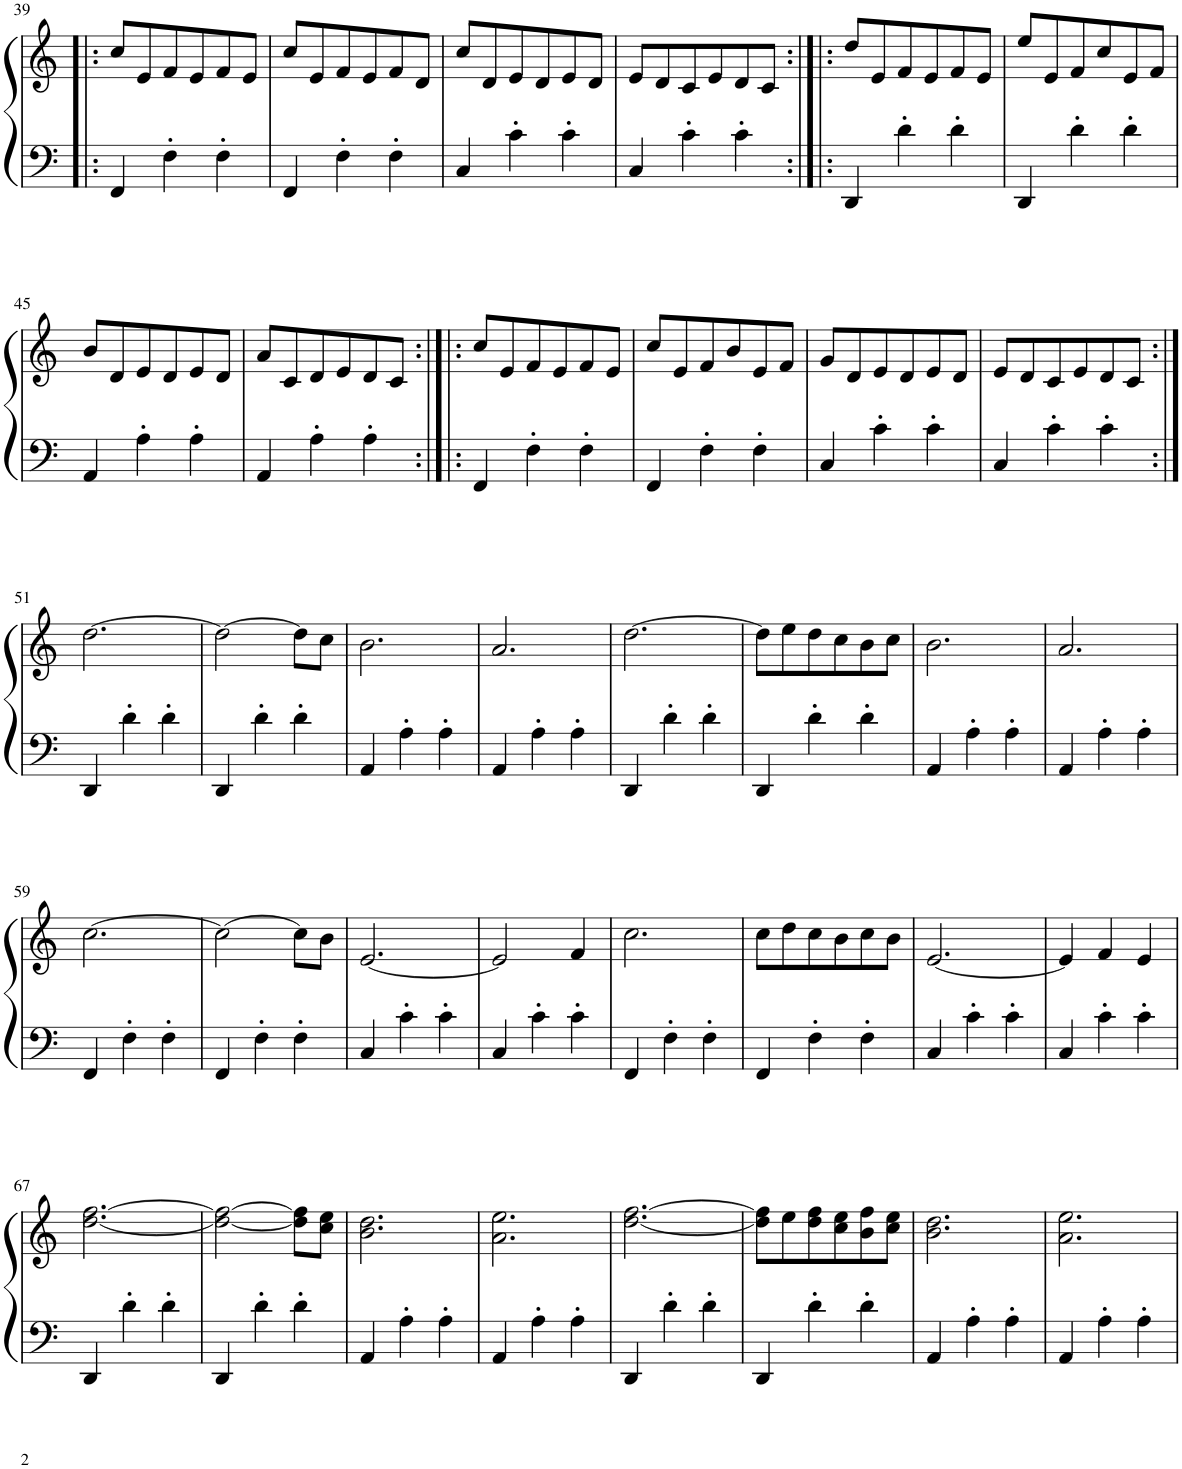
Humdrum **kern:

**kern	**kern
*part1	*part1
*staff2	*staff1
*I"Accordion	*
*I'Acc.	*
!!LO:PB:g=z
*clefF4	*clefG2
*k[]	*k[]
*M3/4	*M3/4
=39!|:	=39!|:
4FF/	8cc/L
.	8e/
4F'\	8f/
.	8e/
4F'\	8f/
.	8e/J
=40	=40
4FF/	8cc/L
.	8e/
4F'\	8f/
.	8e/
4F'\	8f/
.	8d/J
=41	=41
4C/	8cc/L
.	8d/
4c'\	8e/
.	8d/
4c'\	8e/
.	8d/J
=42	=42
4C/	8e/L
.	8d/
4c'\	8c/
.	8e/
4c'\	8d/
.	8c/J
=43:|!|:	=43:|!|:
4DD/	8dd/L
.	8e/
4d'\	8f/
.	8e/
4d'\	8f/
.	8e/J
=44	=44
4DD/	8ee/L
.	8e/
4d'\	8f/
.	8cc/
4d'\	8e/
.	8f/J
!!LO:LB:g=z
=45	=45
4AA/	8b/L
.	8d/
4A'\	8e/
.	8d/
4A'\	8e/
.	8d/J
=46	=46
4AA/	8a/L
.	8c/
4A'\	8d/
.	8e/
4A'\	8d/
.	8c/J
=47:|!|:	=47:|!|:
4FF/	8cc/L
.	8e/
4F'\	8f/
.	8e/
4F'\	8f/
.	8e/J
=48	=48
4FF/	8cc/L
.	8e/
4F'\	8f/
.	8b/
4F'\	8e/
.	8f/J
=49	=49
4C/	8g/L
.	8d/
4c'\	8e/
.	8d/
4c'\	8e/
.	8d/J
=50	=50
4C/	8e/L
.	8d/
4c'\	8c/
.	8e/
4c'\	8d/
.	8c/J
!!LO:LB:g=z
=51:|!	=51:|!
4DD/	[2.dd\
4d'\	.
4d'\	.
=52	=52
4DD/	2dd\_
4d'\	.
4d'\	8dd\L]
.	8cc\J
=53	=53
4AA/	2.b\
4A'\	.
4A'\	.
=54	=54
4AA/	2.a/
4A'\	.
4A'\	.
=55	=55
4DD/	[2.dd\
4d'\	.
4d'\	.
=56	=56
4DD/	8dd\L]
.	8ee\
4d'\	8dd\
.	8cc\
4d'\	8b\
.	8cc\J
=57	=57
4AA/	2.b\
4A'\	.
4A'\	.
=58	=58
4AA/	2.a/
4A'\	.
4A'\	.
!!LO:LB:g=z
=59	=59
4FF/	[2.cc\
4F'\	.
4F'\	.
=60	=60
4FF/	2cc\_
4F'\	.
4F'\	8cc\L]
.	8b\J
=61	=61
4C/	[2.e/
4c'\	.
4c'\	.
=62	=62
4C/	2e/]
4c'\	.
4c'\	4f/
=63	=63
4FF/	2.cc\
4F'\	.
4F'\	.
=64	=64
4FF/	8cc\L
.	8dd\
4F'\	8cc\
.	8b\
4F'\	8cc\
.	8b\J
=65	=65
4C/	[2.e/
4c'\	.
4c'\	.
=66	=66
4C/	4e/]
4c'\	4f/
4c'\	4e/
!!LO:LB:g=z
=67	=67
4DD/	[2.dd\ [2.ff\
4d'\	.
4d'\	.
=68	=68
4DD/	2dd\_ 2ff\_
4d'\	.
4d'\	8dd\] 8ff\]L
.	8cc\ 8ee\J
=69	=69
4AA/	2.b\ 2.dd\
4A'\	.
4A'\	.
=70	=70
4AA/	2.a\ 2.ee\
4A'\	.
4A'\	.
=71	=71
4DD/	[2.dd\ [2.ff\
4d'\	.
4d'\	.
=72	=72
4DD/	8dd\] 8ff\]L
.	8ee\
4d'\	8dd\ 8ff\
.	8cc\ 8ee\
4d'\	8b\ 8ff\
.	8cc\ 8ee\J
=73	=73
4AA/	2.b\ 2.dd\
4A'\	.
4A'\	.
=74	=74
4AA/	2.a\ 2.ee\
4A'\	.
4A'\	.
=	=
*-	*-
